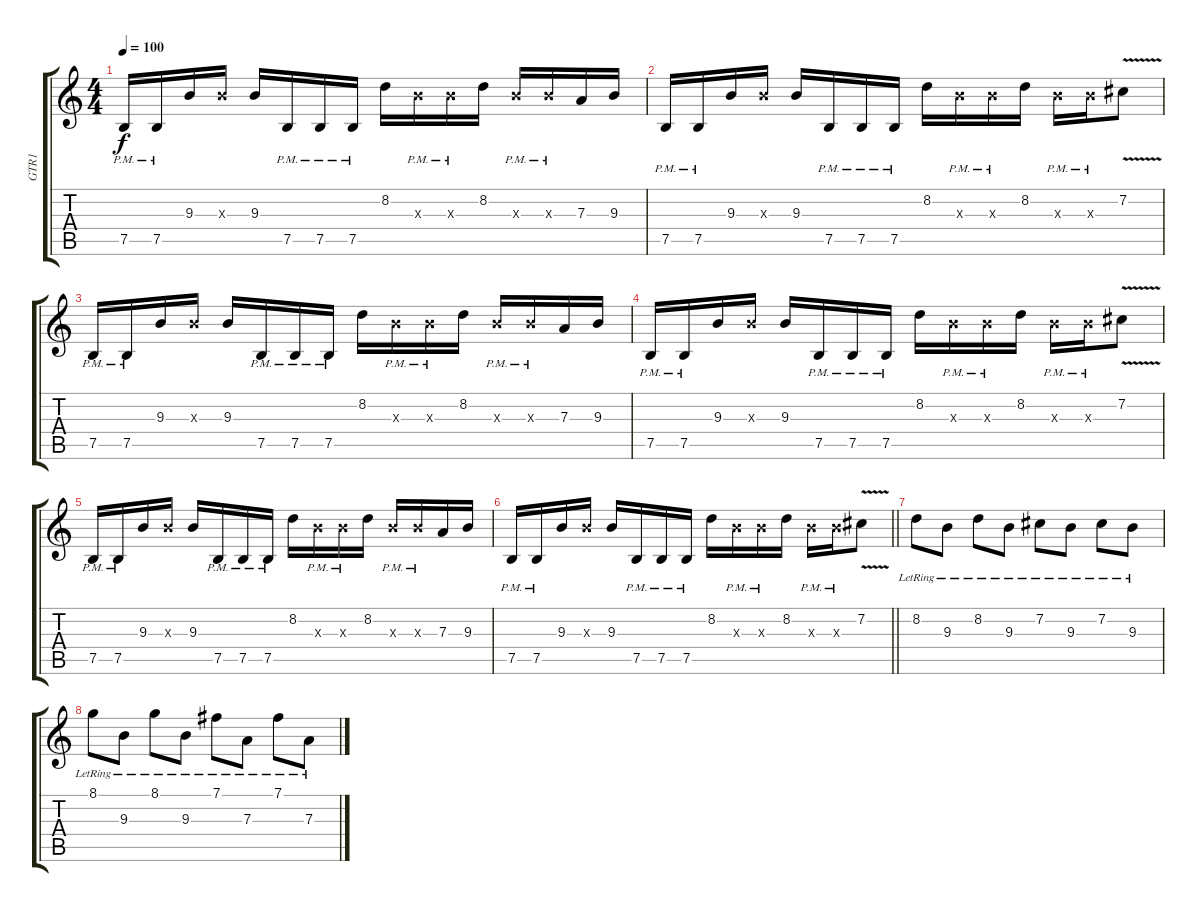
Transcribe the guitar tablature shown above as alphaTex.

\track ("GTR1" "GTR1") {instrument electricguitarclean}
\staff {score tabs}
\tuning (B3 Gb3 D3 A2 E2 B1) {hide}
\ts (4 4)
\tempo 100
\clef g2
\ks c
7.5{pm}.16{dy f volume 13} 7.5{pm}.16 9.3.16 9.3{x}.16 9.3.16 7.5{pm}.16 7.5{pm}.16 7.5{pm}.16 8.2.16 9.3{pm x}.16 9.3{pm x}.16 8.2.16 9.3{pm x}.16 9.3{pm x}.16 7.3.16 9.3.16 |
7.5{pm}.16 7.5{pm}.16 9.3.16 9.3{x}.16 9.3.16 7.5{pm}.16 7.5{pm}.16 7.5{pm}.16 8.2.16 9.3{pm x}.16 9.3{pm x}.16 8.2.16 9.3{pm x}.16 9.3{pm x}.16 7.2{v}.8 |
7.5{pm}.16{volume 13} 7.5{pm}.16 9.3.16 9.3{x}.16 9.3.16 7.5{pm}.16 7.5{pm}.16 7.5{pm}.16 8.2.16 9.3{pm x}.16 9.3{pm x}.16 8.2.16 9.3{pm x}.16 9.3{pm x}.16 7.3.16 9.3.16 |
7.5{pm}.16 7.5{pm}.16 9.3.16 9.3{x}.16 9.3.16 7.5{pm}.16 7.5{pm}.16 7.5{pm}.16 8.2.16 9.3{pm x}.16 9.3{pm x}.16 8.2.16 9.3{pm x}.16 9.3{pm x}.16 7.2{v}.8 |
7.5{pm}.16{volume 13} 7.5{pm}.16 9.3.16 9.3{x}.16 9.3.16 7.5{pm}.16 7.5{pm}.16 7.5{pm}.16 8.2.16 9.3{pm x}.16 9.3{pm x}.16 8.2.16 9.3{pm x}.16 9.3{pm x}.16 7.3.16 9.3.16 |
\barLineRight lightlight
7.5{pm}.16 7.5{pm}.16 9.3.16 9.3{x}.16 9.3.16 7.5{pm}.16 7.5{pm}.16 7.5{pm}.16 8.2.16 9.3{pm x}.16 9.3{pm x}.16 8.2.16 9.3{pm x}.16 9.3{pm x}.16 7.2{v}.8 |
8.2{lr}.8{instrument electricguitarclean} 9.3{lr}.8 8.2{lr}.8 9.3{lr}.8 7.2{lr}.8 9.3{lr}.8 7.2{lr}.8 9.3{lr}.8 |
8.1{lr}.8 9.3{lr}.8 8.1{lr}.8 9.3{lr}.8 7.1{lr}.8 7.3{lr}.8 7.1{lr}.8 7.3{lr}.8
